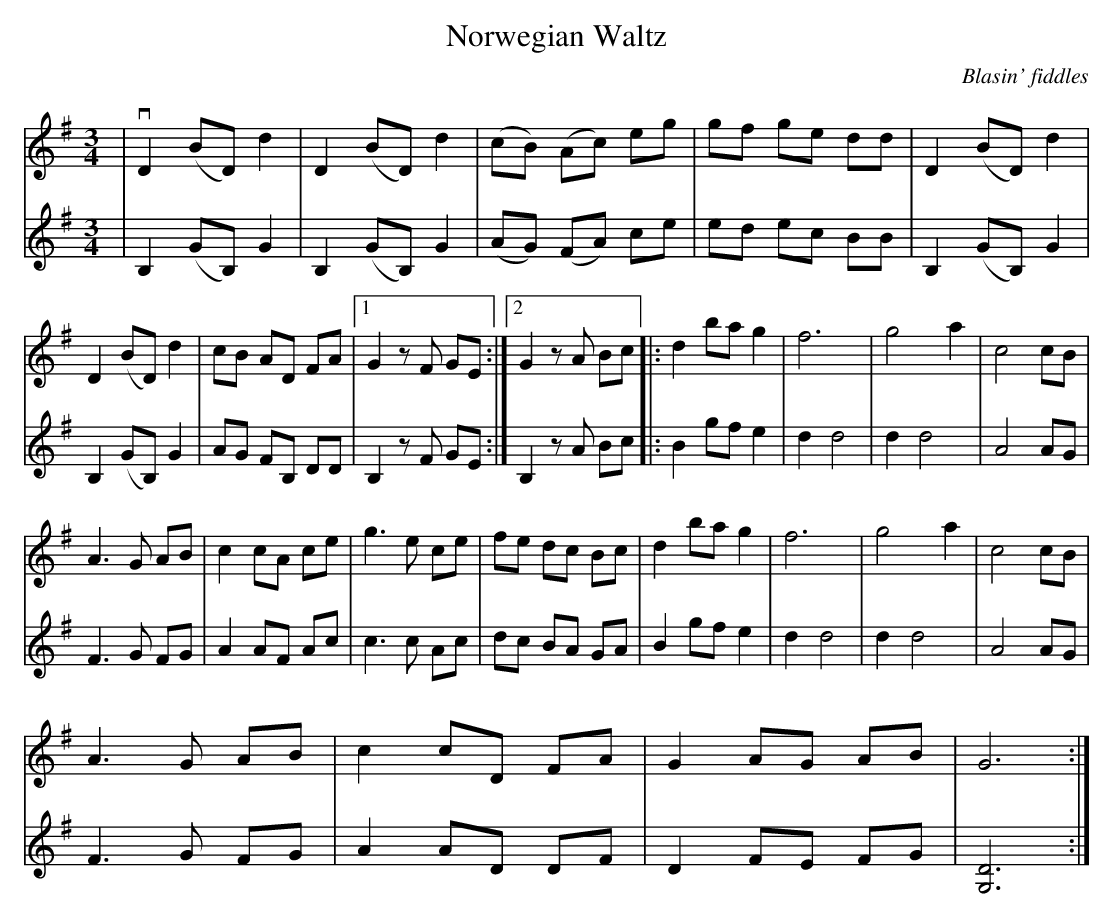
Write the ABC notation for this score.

X:1
T:Norwegian Waltz
C:Blasin' fiddles
M:3/4
L:1/8
K: G
V:1
|v D2 (BD) d2  |D2 (BD) d2| (cB) (Ac) eg| gf ge dd| D2 (BD) d2|
 D2 (BD) d2 | cB AD FA |1G2 zF GE:|2G2 zA Bc|:d2 ba g2 | f6| g4 a2| c4 cB|
 A3 G AB| c2 cA ce |g3 e ce | fe dc Bc |d2 ba g2 | f6| g4 a2| c4 cB|
A3 G AB| c2 cD FA| G2 AG AB| G6:|]
V:2
|B,2 (GB,) G2|B,2 (GB,) G2|(AG) (FA) ce | ed ec BB | B,2 (GB,) G2|B,2 (GB,) G2|AG FB, DD | B,2 z F GE:|B,2 zA Bc|:B2 gf e2 | d2 d4| d2 d4| A4 AG|
 F3 G FG| A2 AF Ac |c3 c Ac | dc BA GA |B2 gf e2 | d2 d4| d2 d4| A4 AG|
F3 G FG| A2 AD DF| D2 FE FG| [D6G,6]:|]
